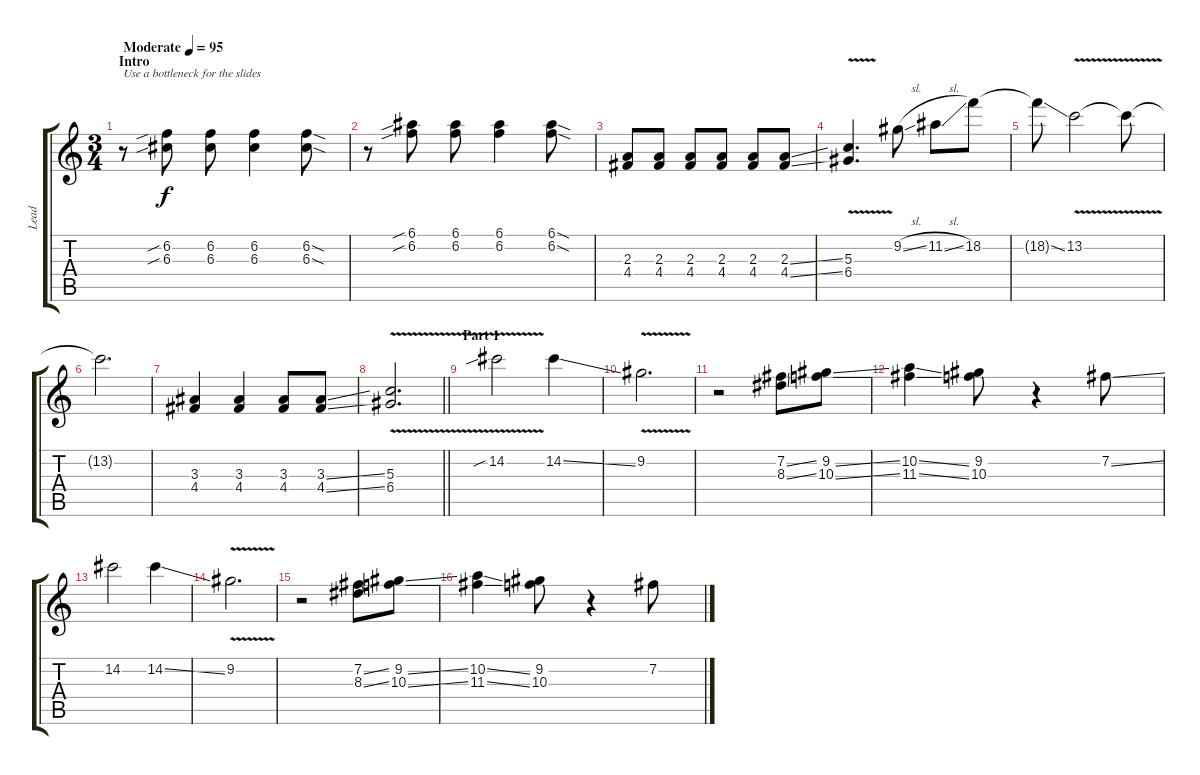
\track ("Lead" "Lead") {instrument electricguitarjazz}
\staff {score tabs}
\tuning (E4 B3 G3 D3 A2 E2) {hide}
\ts (3 4)
\section ("" "Intro")
\tempo (95 "Moderate")
\clef g2
\ks c
r.8{txt "Use a bottleneck for the slides" dy f instrument electricguitarjazz} (6.2{sib} 6.3{sib}).8 (6.2 6.3).8 (6.2 6.3).4 (6.2{sod} 6.3{sod}).8 |
r.8 (6.1{sib} 6.2{sib}).8 (6.1 6.2).8 (6.1 6.2).4 (6.1{sod} 6.2{sod}).8 |
(2.3 4.4).8 (2.3 4.4).8 (2.3 4.4).8 (2.3 4.4).8 (2.3 4.4).8 (2.3{ss} 4.4{ss}).8 |
(5.3{v} 6.4{v}).4{d} 9.2{sl}.8 11.2{sl}.8 18.2.8 |
18.2{ss t}.8 13.2{v}.2 13.2{t}.8 |
13.2{t}.2{d} |
(3.3 4.4).4 (3.3 4.4).4 (3.3 4.4).8 (3.3{ss} 4.4{ss}).8 |
\barLineRight lightlight
(5.3{v} 6.4{v}).2{d} |
\section ("" "Part 1")
14.2{v sib}.2 14.2{ss}.4 |
9.2{v}.2{d} |
r.2 (7.2{ss} 8.3{ss}).8 (9.2{ss} 10.3{ss}).8 |
(10.2{ss} 11.3{ss}).4 (9.2 10.3).8 r.4 7.2{ss}.8 |
14.2.2 14.2{ss}.4 |
9.2{v}.2{d} |
r.2 (7.2{ss} 8.3{ss}).8 (9.2{ss} 10.3{ss}).8 |
(10.2{ss} 11.3{ss}).4 (9.2 10.3).8 r.4 7.2{ss}.8
